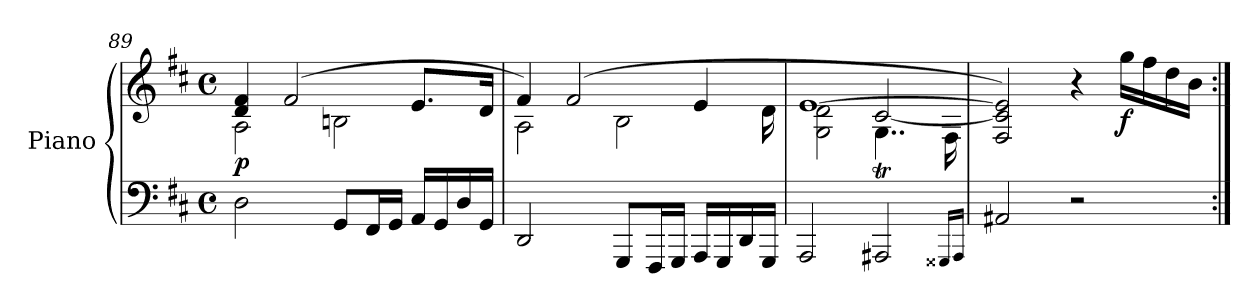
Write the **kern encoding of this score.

**kern	**kern	**dynam
*part1	*part1	*part1
*staff2	*staff1	*staff1/2
*I"Piano	*	*
*I'Pno.	*	*
!!LO:LB:g=z
*clefF4	*clefG2	*
*k[f#c#]	*k[f#c#]	*
*M4/4	*M4/4	*
*met(c)	*met(c)	*
*MM85	*MM85	*
=89	=89	=89
*	*^	*
!	!	!	!LO:DY:b
2D\	4d/ 4f#/	2A\	p
.	(>2f#/	.	.
8GG/L	.	2Bn\	.
16FF#/L	.	.	.
16GG/JJ	.	.	.
*	*MM80	*	*
16AA/LL	8.e/L	.	.
16GG/	.	.	.
16D/	.	.	.
16GG/JJ	16d/Jk	.	.
*	*v	*v	*
=90	=90	=90
*	*MM65	*
*	*^	*
*	*	*^	*
2DD/	4f#/)	2A\	2...ryy	.
*	*MM80	*	*	*
.	(>2f#/	.	.	.
*	*MM75	*	*	*
8GGG/L	.	2B\	.	.
16FFF#/L	.	.	.	.
16GGG/JJ	.	.	.	.
*	*MM70	*	*	*
16AAA/LL	4e/	.	.	.
16GGG/	.	.	.	.
16DD/	.	.	.	.
16GGG/JJ	.	.	16d\	.
=91	=91	=91	=91	=91
*	*MM80	*	*	*
2AAA/	[1e	2G\ 2d\	2ryy	.
2AAA#Xt/	.	[2c#/	4..G\	.
.	.	.	16F#\	.
*	*v	*v	*v	*
16qGGG##X/LL	.	.
16qAAA#/JJ	.	.
=92	=92	=92
2AA#X/	2F#/ 2c#/] 2e/])	.
2r	4r	.
*	*MM125	*
!	!	!LO:DY:b
.	16gg\LL	f
.	16ff#\	.
.	16dd\	.
.	16b\JJ	.
=:|!	=:|!	=:|!
*-	*-	*-
